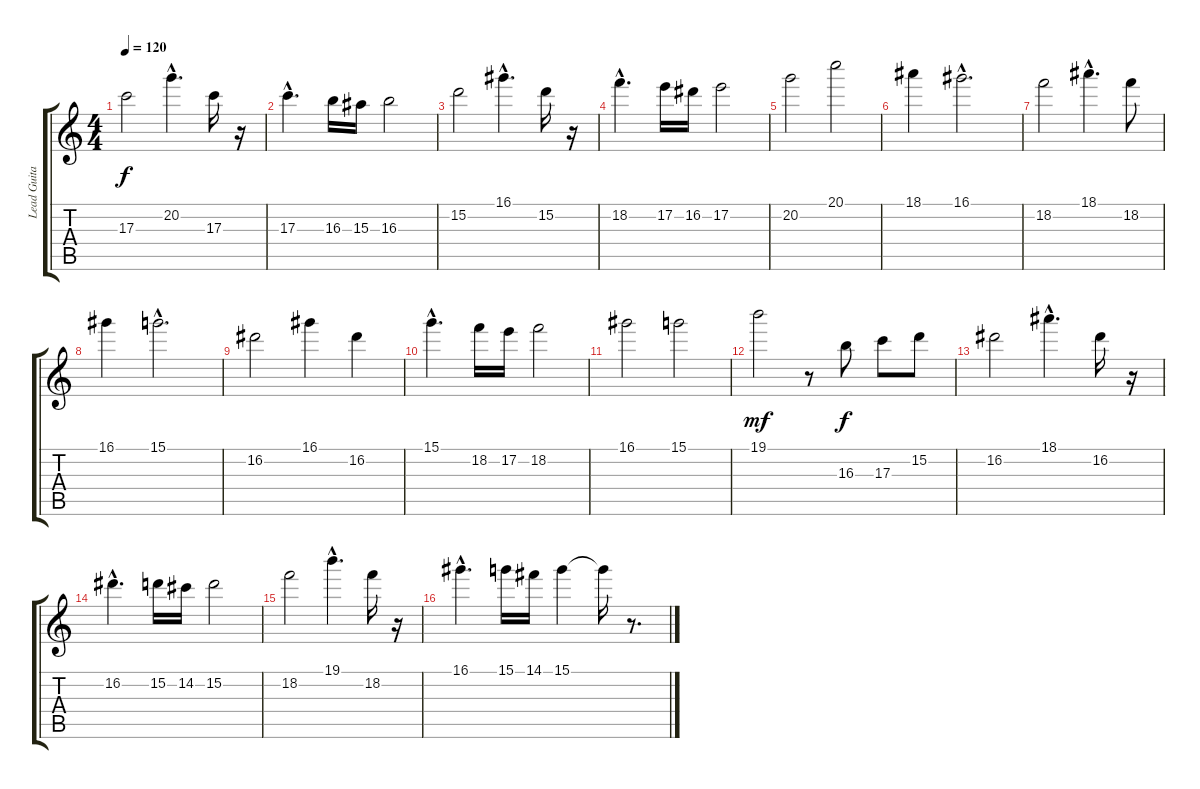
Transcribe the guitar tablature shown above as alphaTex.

\track ("Lead Guitar" "Lead Guita") {instrument distortionguitar}
\staff {score tabs}
\tuning (E4 B3 G3 D3 A2 E2) {hide}
\ts (4 4)
\tempo 120
\clef g2
\ks c
17.3.2{dy f instrument distortionguitar} 20.2{hac}.4{d} 17.3.16 r.16 |
17.3{hac}.4{d} 16.3.16 15.3.16 16.3.2 |
15.2.2 16.1{hac}.4{d} 15.2.16 r.16 |
18.2{hac}.4{d} 17.2.16 16.2.16 17.2.2 |
20.2.2 20.1.2 |
18.1.4 16.1{hac}.2{d} |
18.2.2 18.1{hac}.4{d} 18.2.8 |
16.1.4 15.1{hac}.2{d} |
16.2.2 16.1.4 16.2.4 |
15.1{hac}.4{d} 18.2.16 17.2.16 18.2.2 |
16.1.2 15.1.2 |
19.1.2{dy mf} r.8 16.3.8{dy f} 17.3.8 15.2.8 |
\section ("" "")
16.2.2 18.1{hac}.4{d} 16.2.16 r.16 |
16.2{hac}.4{d} 15.2.16 14.2.16 15.2.2 |
18.2.2 19.1{hac}.4{d} 18.2.16 r.16 |
16.1{hac}.4{d} 15.1.16 14.1.16 15.1.4 15.1{t}.16 r.8{d}
